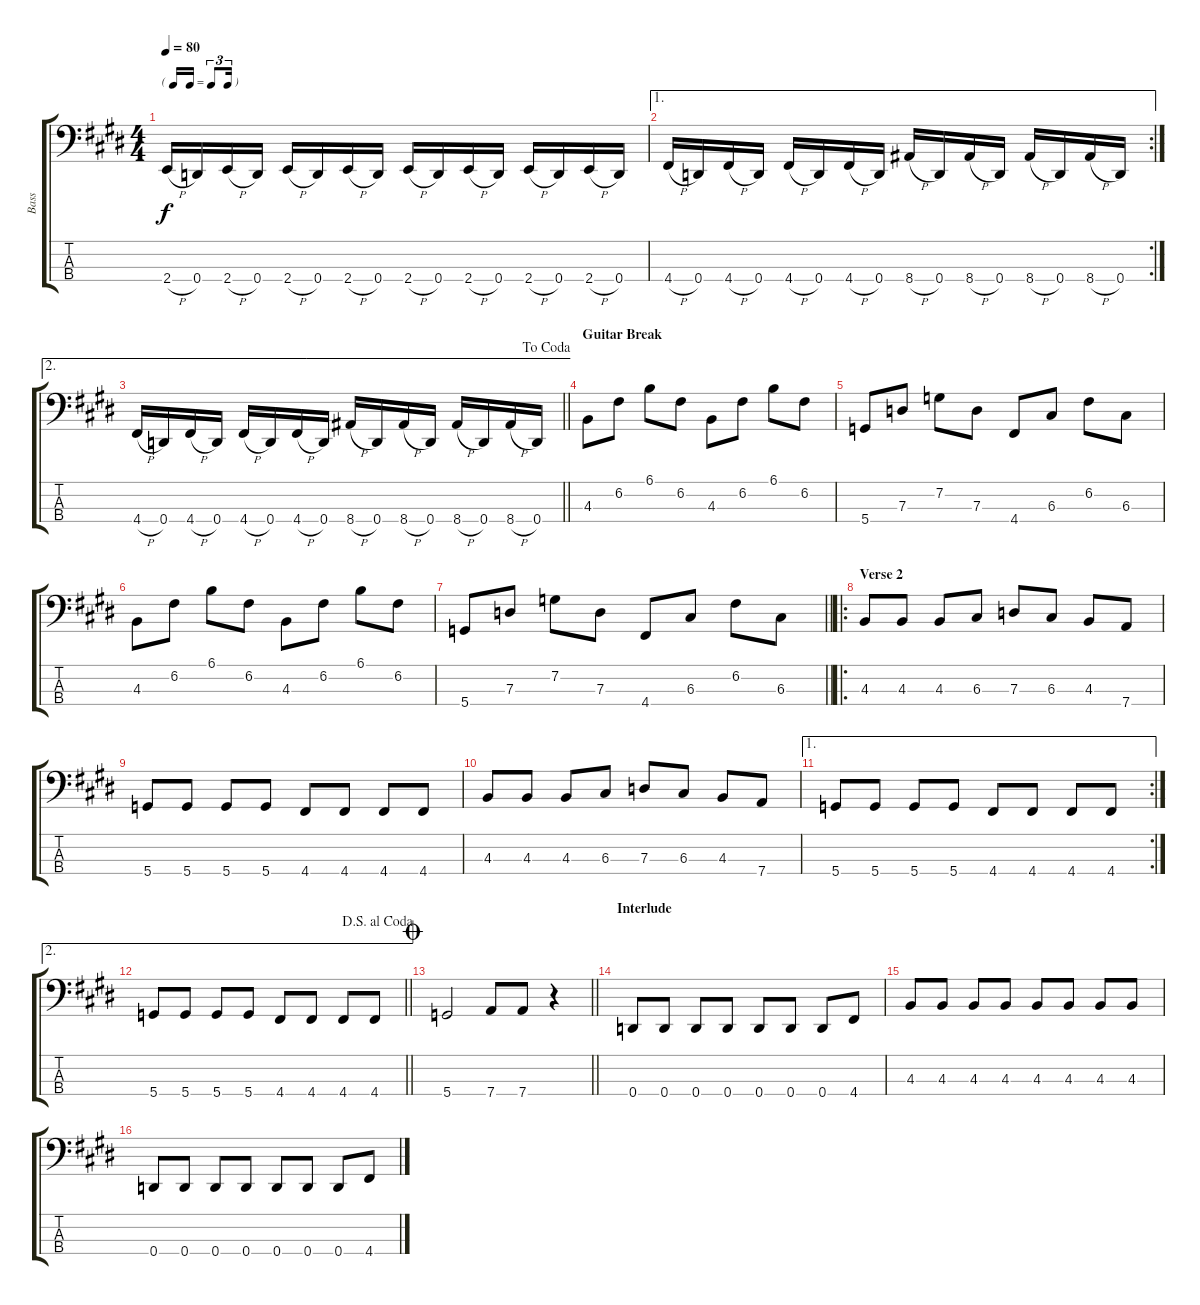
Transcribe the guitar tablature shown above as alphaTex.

\track ("Bass" "Bass") {instrument electricbasspick}
\staff {score tabs}
\tuning (F2 C2 G1 D1) {hide}
\ts (4 4)
\tf triplet16th
\tempo 80
\clef f4
\ks e
2.4{h}.16{dy f} 0.4.16 2.4{h}.16 0.4.16 2.4{h}.16 0.4.16 2.4{h}.16 0.4.16 2.4{h}.16 0.4.16 2.4{h}.16 0.4.16 2.4{h}.16 0.4.16 2.4{h}.16 0.4.16 |
\ae 1
\rc 2
4.4{h}.16 0.4.16 4.4{h}.16 0.4.16 4.4{h}.16 0.4.16 4.4{h}.16 0.4.16 8.4{h}.16 0.4.16 8.4{h}.16 0.4.16 8.4{h}.16 0.4.16 8.4{h}.16 0.4.16 |
\ae 2
\jump dacoda
\barLineRight lightlight
4.4{h}.16 0.4.16 4.4{h}.16 0.4.16 4.4{h}.16 0.4.16 4.4{h}.16 0.4.16 8.4{h}.16 0.4.16 8.4{h}.16 0.4.16 8.4{h}.16 0.4.16 8.4{h}.16 0.4.16 |
\section ("" "Guitar Break")
4.3.8 6.2.8 6.1.8 6.2.8 4.3.8 6.2.8 6.1.8 6.2.8 |
5.4.8 7.3.8 7.2.8 7.3.8 4.4.8 6.3.8 6.2.8 6.3.8 |
4.3.8 6.2.8 6.1.8 6.2.8 4.3.8 6.2.8 6.1.8 6.2.8 |
\barLineRight lightlight
5.4.8 7.3.8 7.2.8 7.3.8 4.4.8 6.3.8 6.2.8 6.3.8 |
\ro
\section ("" "Verse 2")
4.3.8{volume 13} 4.3.8 4.3.8 6.3.8 7.3.8 6.3.8 4.3.8 7.4.8 |
5.4.8 5.4.8 5.4.8 5.4.8 4.4.8 4.4.8 4.4.8 4.4.8 |
4.3.8{volume 13} 4.3.8 4.3.8 6.3.8 7.3.8 6.3.8 4.3.8 7.4.8 |
\ae 1
\rc 2
5.4.8 5.4.8 5.4.8 5.4.8 4.4.8 4.4.8 4.4.8 4.4.8 |
\ae 2
\jump dalsegnoalcoda
\barLineRight lightlight
5.4.8 5.4.8 5.4.8 5.4.8 4.4.8 4.4.8 4.4.8 4.4.8 |
\jump coda
\barLineRight lightlight
5.4.2 7.4.8 7.4.8 r.4 |
\section ("" "Interlude")
0.4.8 0.4.8 0.4.8 0.4.8 0.4.8 0.4.8 0.4.8 4.4.8 |
4.3.8 4.3.8 4.3.8 4.3.8 4.3.8 4.3.8 4.3.8 4.3.8 |
0.4.8 0.4.8 0.4.8 0.4.8 0.4.8 0.4.8 0.4.8 4.4.8
